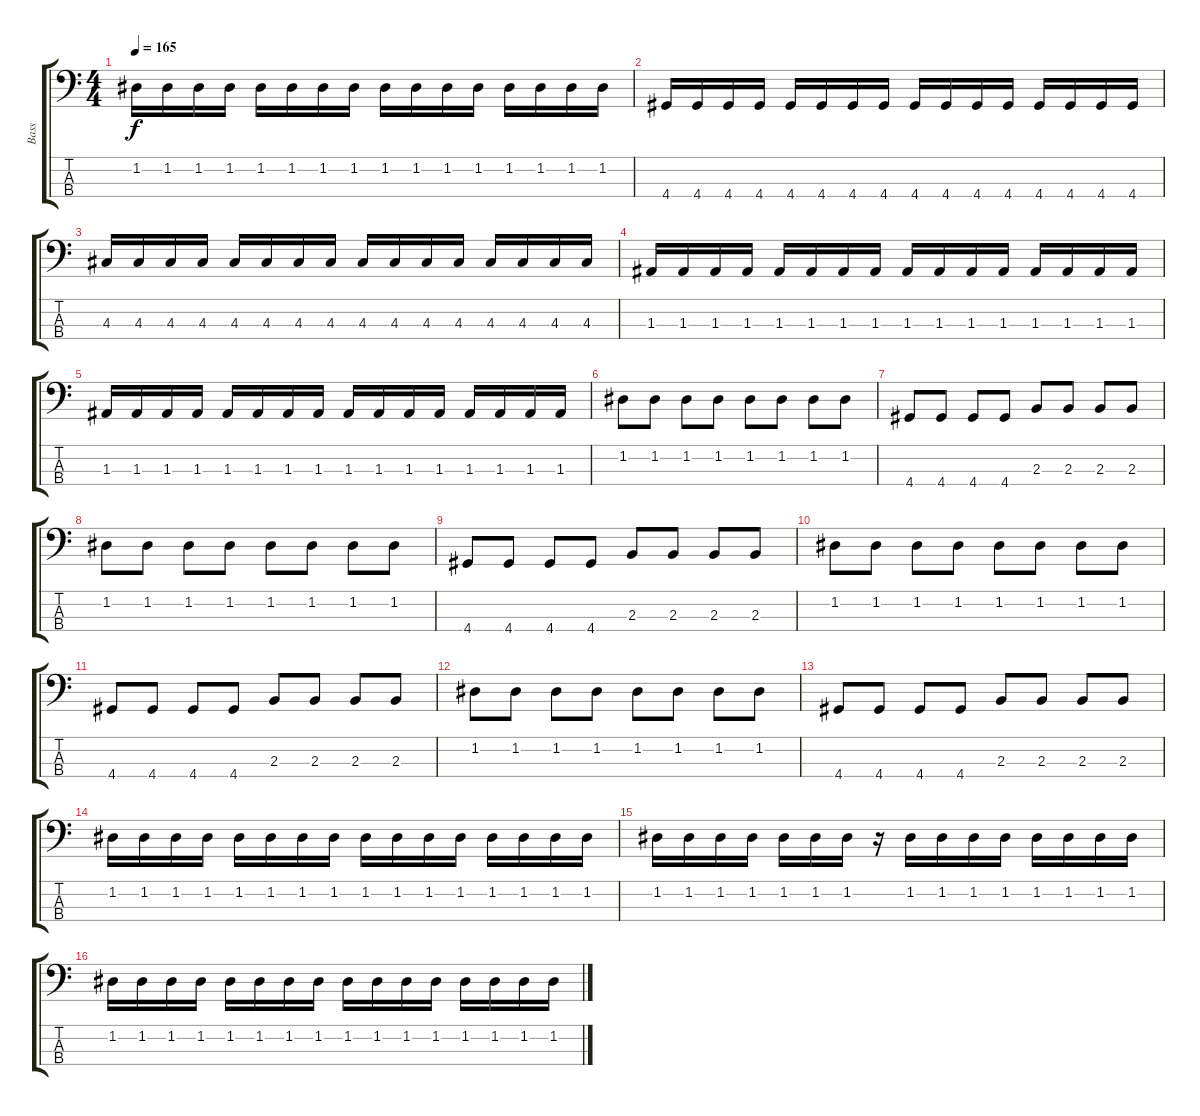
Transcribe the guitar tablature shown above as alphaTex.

\track ("Bass" "Bass") {instrument electricbassfinger}
\staff {score tabs}
\tuning (G2 D2 A1 E1) {hide}
\ts (4 4)
\tempo 165
\clef f4
\ks c
1.2.16{dy f} 1.2.16 1.2.16 1.2.16 1.2.16 1.2.16 1.2.16 1.2.16 1.2.16 1.2.16 1.2.16 1.2.16 1.2.16 1.2.16 1.2.16 1.2.16 |
4.4.16 4.4.16 4.4.16 4.4.16 4.4.16 4.4.16 4.4.16 4.4.16 4.4.16 4.4.16 4.4.16 4.4.16 4.4.16 4.4.16 4.4.16 4.4.16 |
4.3.16 4.3.16 4.3.16 4.3.16 4.3.16 4.3.16 4.3.16 4.3.16 4.3.16 4.3.16 4.3.16 4.3.16 4.3.16 4.3.16 4.3.16 4.3.16 |
1.3.16 1.3.16 1.3.16 1.3.16 1.3.16 1.3.16 1.3.16 1.3.16 1.3.16 1.3.16 1.3.16 1.3.16 1.3.16 1.3.16 1.3.16 1.3.16 |
1.3.16 1.3.16 1.3.16 1.3.16 1.3.16 1.3.16 1.3.16 1.3.16 1.3.16 1.3.16 1.3.16 1.3.16 1.3.16 1.3.16 1.3.16 1.3.16 |
1.2.8 1.2.8 1.2.8 1.2.8 1.2.8 1.2.8 1.2.8 1.2.8 |
4.4.8 4.4.8 4.4.8 4.4.8 2.3.8 2.3.8 2.3.8 2.3.8 |
1.2.8 1.2.8 1.2.8 1.2.8 1.2.8 1.2.8 1.2.8 1.2.8 |
4.4.8 4.4.8 4.4.8 4.4.8 2.3.8 2.3.8 2.3.8 2.3.8 |
1.2.8 1.2.8 1.2.8 1.2.8 1.2.8 1.2.8 1.2.8 1.2.8 |
4.4.8 4.4.8 4.4.8 4.4.8 2.3.8 2.3.8 2.3.8 2.3.8 |
1.2.8 1.2.8 1.2.8 1.2.8 1.2.8 1.2.8 1.2.8 1.2.8 |
4.4.8 4.4.8 4.4.8 4.4.8 2.3.8 2.3.8 2.3.8 2.3.8 |
1.2.16 1.2.16 1.2.16 1.2.16 1.2.16 1.2.16 1.2.16 1.2.16 1.2.16 1.2.16 1.2.16 1.2.16 1.2.16 1.2.16 1.2.16 1.2.16 |
1.2.16 1.2.16 1.2.16 1.2.16 1.2.16 1.2.16 1.2.16 r.16 1.2.16 1.2.16 1.2.16 1.2.16 1.2.16 1.2.16 1.2.16 1.2.16 |
1.2.16 1.2.16 1.2.16 1.2.16 1.2.16 1.2.16 1.2.16 1.2.16 1.2.16 1.2.16 1.2.16 1.2.16 1.2.16 1.2.16 1.2.16 1.2.16
